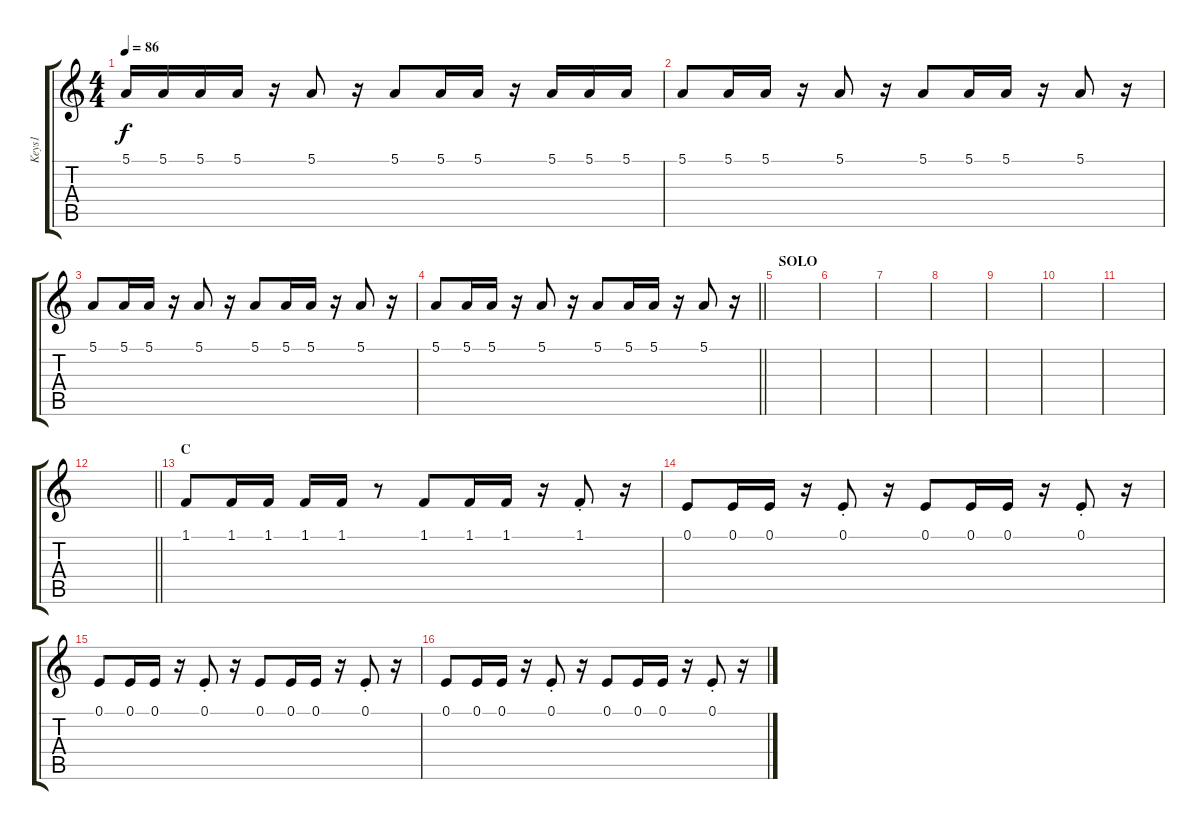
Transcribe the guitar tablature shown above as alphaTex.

\track ("Keys1" "Keys1") {instrument glockenspiel}
\staff {score tabs}
\tuning (E4 B3 G3 D3 A2 E2) {hide}
\ts (4 4)
\tempo 86
\clef g2
\ks c
5.1.16{dy f} 5.1.16 5.1.16 5.1.16 r.16 5.1.8 r.16 5.1.8 5.1.16 5.1.16 r.16 5.1.16 5.1.16 5.1.16 |
5.1.8 5.1.16 5.1.16 r.16 5.1.8 r.16 5.1.8 5.1.16 5.1.16 r.16 5.1.8 r.16 |
5.1.8 5.1.16 5.1.16 r.16 5.1.8 r.16 5.1.8 5.1.16 5.1.16 r.16 5.1.8 r.16 |
\barLineRight lightlight
5.1.8 5.1.16 5.1.16 r.16 5.1.8 r.16 5.1.8 5.1.16 5.1.16 r.16 5.1.8 r.16 |
\section ("" "SOLO")
|
|
|
|
|
|
|
\barLineRight lightlight
|
\section ("" "C")
1.1.8 1.1.16 1.1.16 1.1.16 1.1.16 r.8 1.1.8 1.1.16 1.1.16 r.16 1.1{st}.8 r.16 |
0.1.8 0.1.16 0.1.16 r.16 0.1{st}.8 r.16 0.1.8 0.1.16 0.1.16 r.16 0.1{st}.8 r.16 |
0.1.8 0.1.16 0.1.16 r.16 0.1{st}.8 r.16 0.1.8 0.1.16 0.1.16 r.16 0.1{st}.8 r.16 |
0.1.8 0.1.16 0.1.16 r.16 0.1{st}.8 r.16 0.1.8 0.1.16 0.1.16 r.16 0.1{st}.8 r.16
